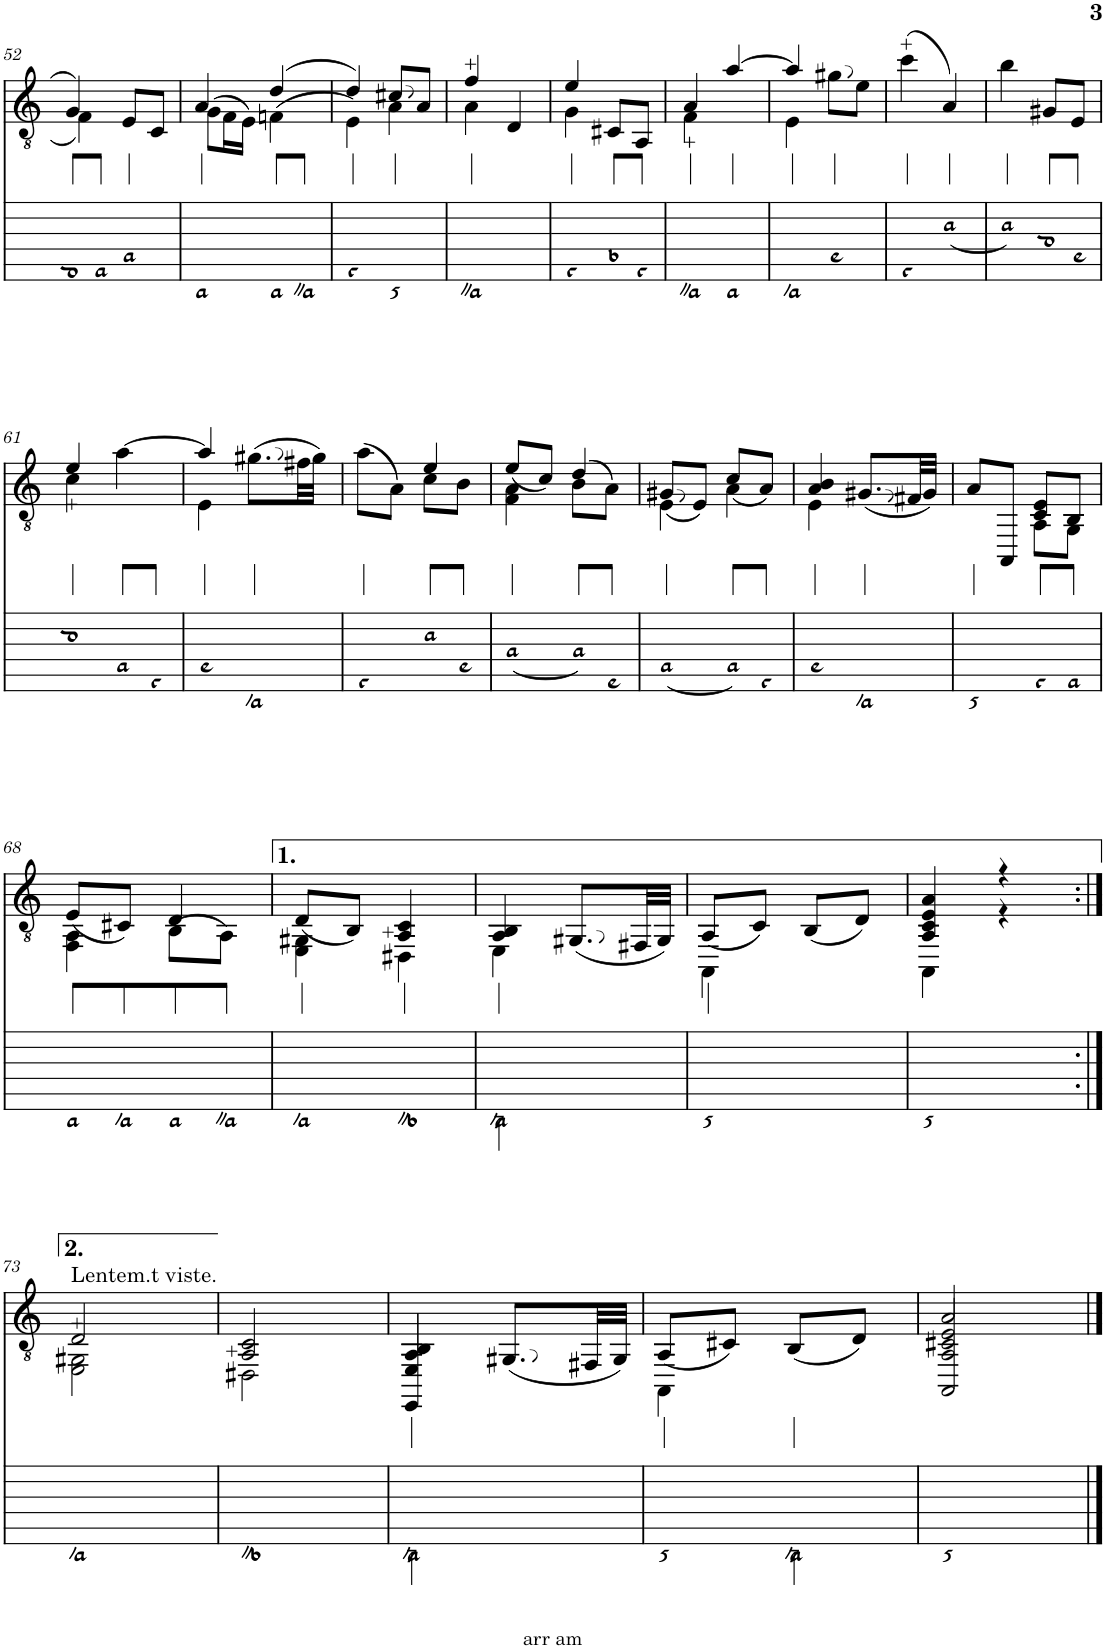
**kern	**kern
*part2	*part1
*staff2	*staff1
*I"Continuo	*I"Viola da gamba
!!LO:PB:g=z
*	*clefGv2
*k[]	*k[]
*M2/4	*M2/4
=52	=52
*	*^
8BB-X/L	4F\	4G/
8GG/J	.	.
4C/	8E/L	4ryy
.	8C/J	.
=53	=53	=53
4FF-X/	(>8G\L	4A/
.	16F\L	.
.	16E\JJ)	.
8FF-X/L	(>4Fn\	(>4d/
8DD/J	.	.
=54	=54	=54
4AA/	4E\)	4d/)
4AAA/	4A\	8c#X/L
.	.	8A/J
=55	=55	=55
4DD/	4A\	4f/
4r	4D/	4ryy
=56	=56	=56
4AA/	4G\	4e/
8C#X/L	8C#X/L	4ryy
8AA/J	8AA/J	.
=57	=57	=57
4DD/	4F\	4A/
4FF-X/	[4a/	4ryy
=58	=58	=58
4EE/	4a/]	4E\
4E/	8g#X\L	4ryy
.	8e\J	.
*	*v	*v
=59	=59
4AA/	(>4cc\
[4A/	4A/)
=60	=60
4A/]	4b\
8G#X/L	8G#X/L
8E/J	8E/J
!!LO:LB:g=z
=61	=61
*	*^
4c/	4e/	4c\
8C/L	[>4a\	4ryy
8AA/J	.	.
=62	=62	=62
4E/	4a/]	4E\
4EE/	(>8.g#X\L	4ryy
.	32f#X\LL	.
.	32g#\JJJ)	.
=63	=63	=63
4AA/	(>8a\L	4ryy
.	8A\J)	.
8A/L	4e/	8c\L
8E/J	.	8B\J
=64	=64	=64
[4F-X/	(<8e/L	4F\ 4A\
.	8c/J)	.
8F/L]	(>4d/	8B\L
8BB/J	.	8A\J)
=65	=65	=65
[4C/	8G#X/L	(<4E\
.	(8E/J	.
8C/L]	8c/L	4A\
8AA/J	(8A/J	.
=66	=66	=66
4E/	4A/ 4B/	4E\
4EE/	8.G#X/L	4ryy
.	32F#X/LL	.
.	32G#/JJJ)	.
=67	=67	=67
4AAA/	8A/L	4ryy
.	8AAA/J	.
8AA/L	8C/ 8E/L	8AA\L
8GG/J	8BB/J	8GG\J
!!LO:LB:g=z	!!
=68	=68	=68
8FF-X/L	(<8E/L	4FF\ 4AA\
8EE/	8C#X/J)	.
8FF/	(>8BB\L	4D/
8DD/J	8AA\J)	.
=69	=69	=69
4EE/	(<8D/L	4EE\ 4GG#X\
.	8BB/J)	.
4DD#X/	4AA/ 4C/	4DD#X\
=70	=70	=70
*^	*	*
4EE/	4EEE\	4AA/ 4BB/	4EE\
4r	4r	(<8.GG#X/L	4ryy
.	.	32FF#X/LL	.
.	.	32GG#/JJJ)	.
*v	*v	*	*
=71	=71	=71
4AAA/	(<8AA/L	4AAA\
.	8C/J)	.
4r	(<8BB/L	4ryy
.	8D/J)	.
=72	=72	=72
2AAA	4AA/ 4C/ 4E/ 4A/	4AAA\
.	4r	4r
!!LO:LB:g=z	!!
=73:|!	=73:|!	=73:|!
!	!LO:TX:a:t=Lentem.t viste.	!
2EE	2D/	2EE\ 2GG#X\
=74	=74	=74
2DD#X	2AA/ 2C/	2DD#X\
=75	=75	=75
*^	*	*
4EE/	4EEE\	4AA/ 4BB/	4EEE/ 4EE/
4r	4r	(<8.GG#X/L	4ryy
.	.	32FF#X/LL	.
.	.	32GG#/JJJ)	.
=76	=76	=76	=76
4AAA/	4ryy	(<8AA/L	4AAA\
.	.	8C#X/J)	.
4EE/	4EEE\	(<8BB/L	4ryy
.	.	8D/J)	.
*v	*v	*	*
=77	=77	=77
2AAA	2A/	2AAA/ 2AA/ 2C#X/ 2E/
*	*v	*v
==	==
*-	*-
